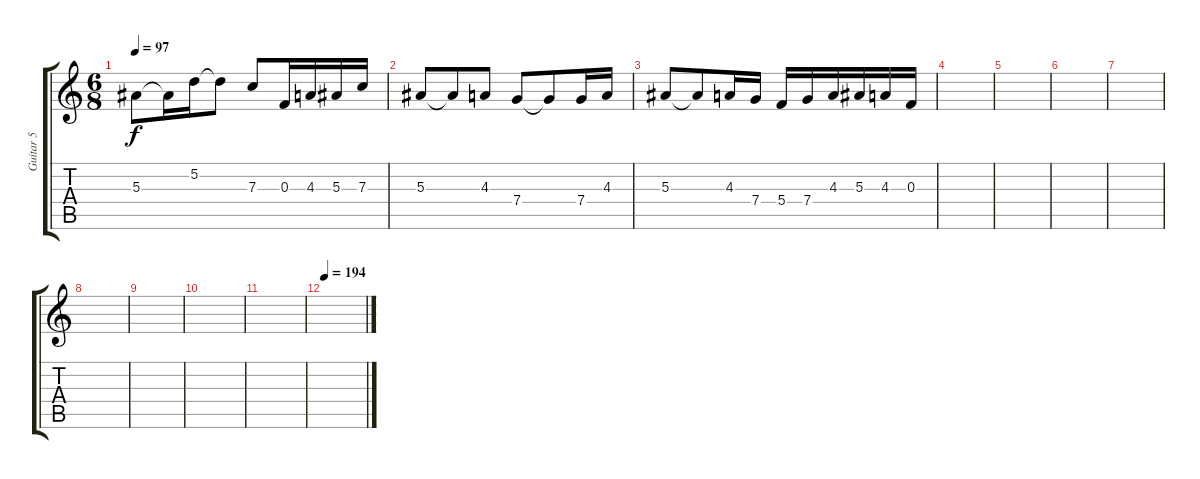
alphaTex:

\track ("Guitar 5" "Guitar 5") {instrument acousticguitarsteel}
\staff {score tabs}
\tuning (D4 A3 F3 C3 G2 D2) {hide}
\ts (6 8)
\tempo 97
\clef g2
\ks c
5.3.8{dy f} 5.3{t}.16 5.2.16 5.2{t}.8 7.3.8 0.3.16 4.3.16 5.3.16 7.3.16 |
5.3.8 5.3{t}.8 4.3.8 7.4.8 7.4{t}.8 7.4.16 4.3.16 |
5.3.8 5.3{t}.8 4.3.16 7.4.16 5.4.16 7.4.16 4.3.16 5.3.16 4.3.16 0.3.16 |
|
|
|
|
|
|
|
|
\tempo 194
